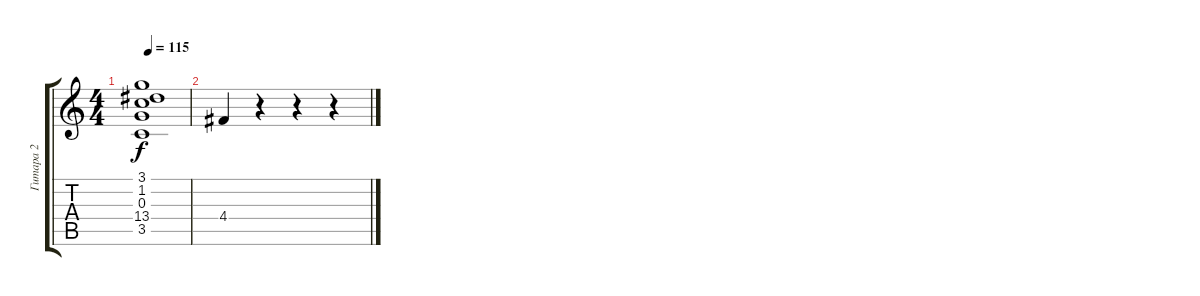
\track ("Гитара 2" "Гитара 2") {instrument distortionguitar}
\staff {score tabs}
\tuning (E4 B3 G3 D3 A2 E2) {hide}
\ts (4 4)
\tempo 115
\clef g2
\ks c
(3.1{t} 1.2{t} 0.3{t} 13.4{t} 3.5{t}).1{dy f} |
4.4.4{instrument guitarfretnoise} r.4 r.4 r.4
